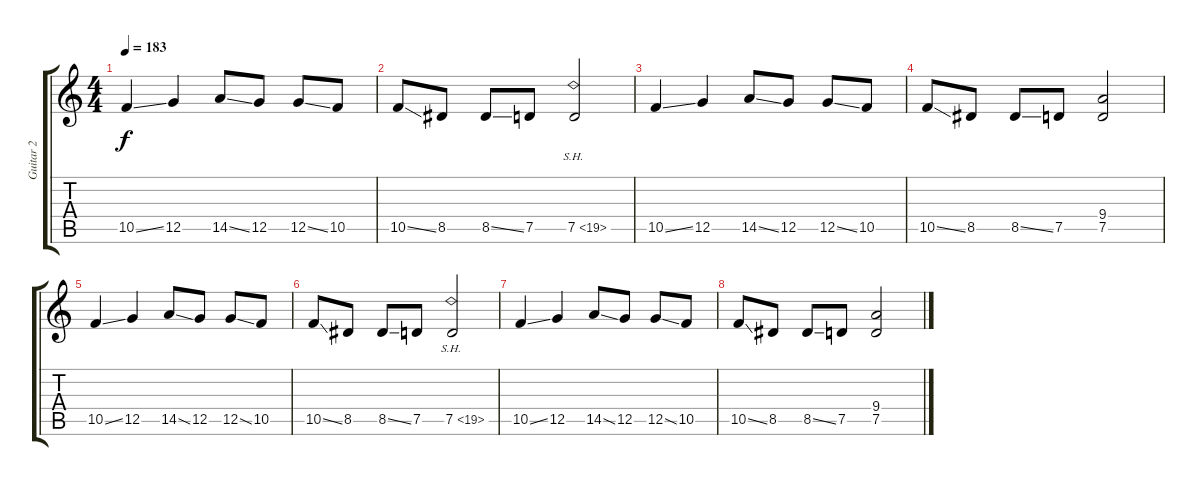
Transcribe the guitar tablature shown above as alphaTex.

\track ("Guitar 2" "Guitar 2") {instrument distortionguitar}
\staff {score tabs}
\tuning (D4 A3 F3 C3 G2 D2) {hide}
\ts (4 4)
\tempo 183
\clef g2
\ks c
10.5{ss}.4{dy f volume 0} 12.5.4 14.5{ss}.8 12.5.8 12.5{ss}.8 10.5.8 |
10.5{ss}.8 8.5.8 8.5{ss}.8 7.5.8 7.5{sh 12}.2 |
10.5{ss}.4 12.5.4 14.5{ss}.8 12.5.8 12.5{ss}.8 10.5.8 |
10.5{ss}.8 8.5.8 8.5{ss}.8 7.5.8 (9.4 7.5).2 |
10.5{ss}.4 12.5.4 14.5{ss}.8 12.5.8 12.5{ss}.8 10.5.8 |
10.5{ss}.8 8.5.8 8.5{ss}.8 7.5.8 7.5{sh 12}.2 |
10.5{ss}.4 12.5.4 14.5{ss}.8 12.5.8 12.5{ss}.8 10.5.8 |
10.5{ss}.8 8.5.8 8.5{ss}.8 7.5.8 (9.4 7.5).2
